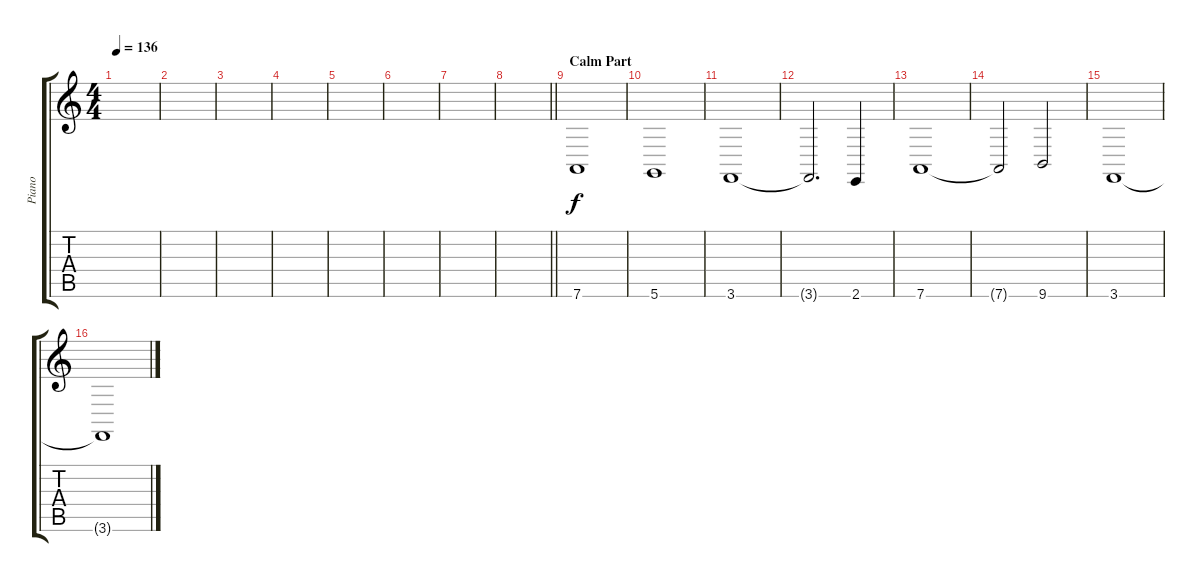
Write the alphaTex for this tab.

\track ("Piano" "Piano") {instrument electricgrandpiano}
\staff {score tabs}
\tuning (D4 A3 F3 C3 G2 D2) {hide}
\ts (4 4)
\tempo 136
\clef g2
\ks c
|
|
|
|
|
|
|
\barLineRight lightlight
|
\section ("" "Calm Part")
7.6.1 |
5.6.1 |
3.6.1 |
3.6{t}.2{d} 2.6.4 |
7.6.1 |
7.6{t}.2 9.6.2 |
3.6.1 |
3.6{t}.1
